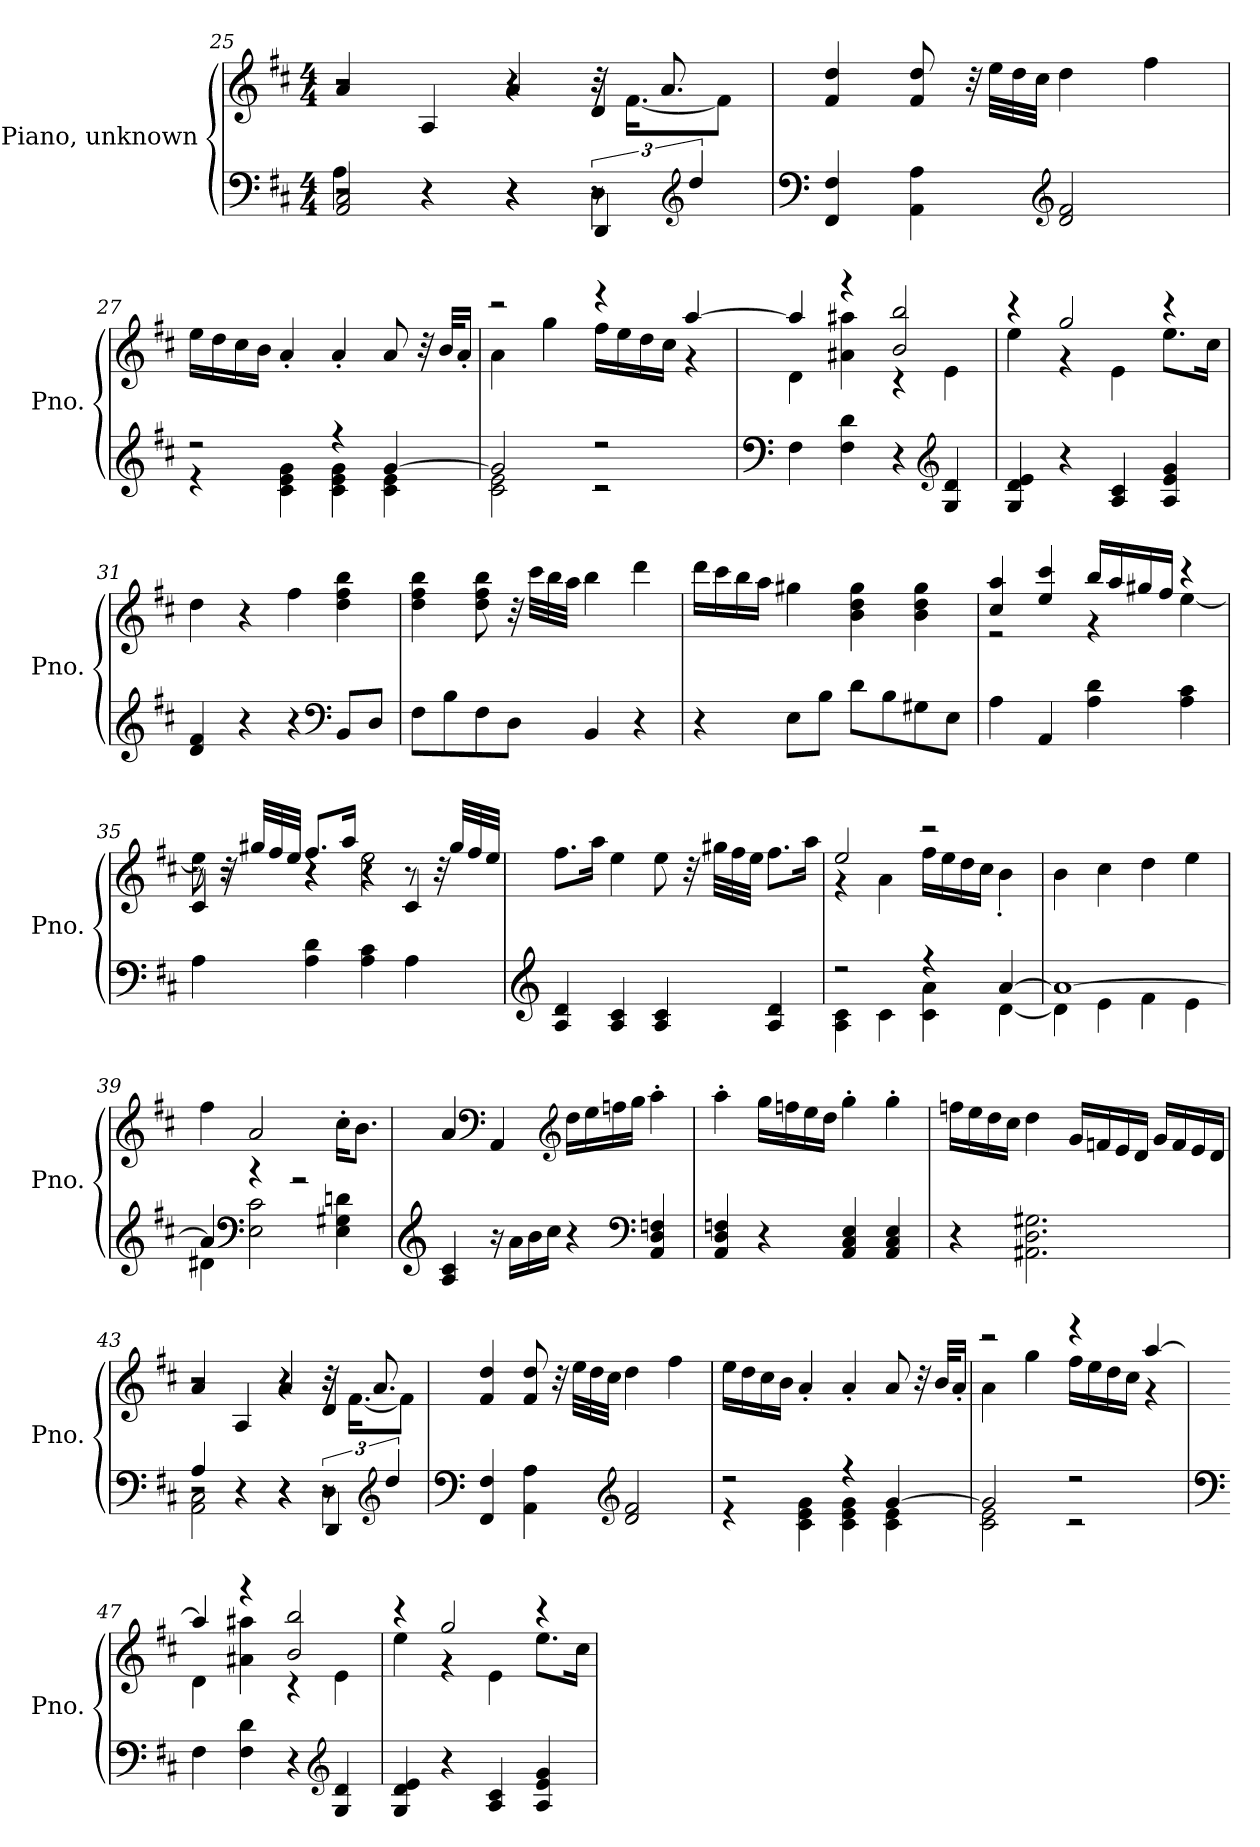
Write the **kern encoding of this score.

**kern	**kern
*part1	*part1
*staff2	*staff1
*I"Piano, unknown	*
*I'Pno.	*
*clefF4	*clefG2
*k[f#c#]	*k[f#c#]
*M4/4	*M4/4
=25	=25
*^	*^
*	*^	*	*^
2AA/ 2C#/	4A\	2r	4a/	2r	2r
.	4r	.	4A/	.	.
4r	4r	4r	4a/	4r	4r
12r	4D\	4DD/	16r	32r	4d/
.	.	.	.	[16.f#\KL	.
.	.	.	8.a/	.	.
*clefG2	*	*	*	*	*
6dd/	.	.	.	.	.
.	.	.	.	8f#\J]	.
*v	*v	*v	*	*	*
*	*v	*v	*v
=26	=26
*clefF4	*
4FF#/ 4F#/	4f#/ 4dd/
4AA\ 4A\	8f#/ 8dd/
.	32r
.	32ee\LLL
.	32dd\
.	32cc#\JJJ
*clefG2	*
2d/ 2f#/	4dd\
.	4ff#\
!!LO:LB:g=z
=27	=27
*^	*
2r	4r	16ee\LL
.	.	16dd\
.	.	16cc#\
.	.	16b\JJ
.	4c#\ 4e\ 4g\	4a'/
4r	4c#\ 4e\ 4g\	4a'/
[4g/	4c#\ 4e\	8a/
.	.	32r
.	.	32b/KLL
.	.	16a'/JJ
=28	=28	=28
*	*	*^
2g/]	2c#\ 2e\	2r	4a\
.	.	.	4gg\
2r	2r	4r	16ff#\LL
.	.	.	16ee\
.	.	.	16dd\
.	.	.	16cc#\JJ
.	.	[4aa/	4r
*v	*v	*	*
=29	=29	=29
*clefF4	*	*
4F#\	4aa/]	4d\
4F#\ 4d\	4r	4a#X\ 4aa#X\
4r	2b/ 2bb/	4r
*clefG2	*	*
4G/ 4d/	.	4e\
=30	=30	=30
4G/ 4d/ 4e/	4r	4ee\
4r	2gg/	4r
4A/ 4c#/	.	4e\
4A/ 4e/ 4g/	4r	8.ee\L
.	.	16cc#\Jk
*	*v	*v
=31	=31
4d/ 4f#/	4dd\
4r	4r
4r	4ff#\
*clefF4	*
8BB/L	4dd\ 4ff#\ 4bb\
8D/J	.
!!LO:LB:g=z
=32	=32
8F#\L	4dd\ 4ff#\ 4bb\
8B\	.
8F#\	8dd\ 8ff#\ 8bb\
8D\J	32r
.	32ccc#\LLL
.	32bb\
.	32aa\JJJ
4BB/	4bb\
4r	4ddd\
=33	=33
4r	16ddd\LL
.	16ccc#\
.	16bb\
.	16aa\JJ
8E\L	4gg#X\
8B\J	.
8d\L	4b\ 4dd\ 4gg#\
8B\	.
8G#X\	4b\ 4dd\ 4gg#\
8E\J	.
=34	=34
*	*^
4A\	4cc#/ 4aa/	2r
4AA/	4ee/ 4ccc#/	.
4A\ 4d\	16bb/LL	4r
.	16aa/	.
.	16gg#X/	.
.	16ff#/JJ	.
4A\ 4c#\	4r	[4ee\
!!LO:LB:g=z
=35	=35	=35
*	*	*^
4A\	8r	8ee\]	4c#/
.	32r	8r	.
.	32gg#X/LLL	.	.
.	32ff#/	.	.
.	32ee/JJJ	.	.
4A\ 4d\	8.ff#/L	4r	4r
.	16aa/Jk	.	.
4A\ 4c#\	4r	2ee\	4r
4A\	8r	.	4c#/
.	32r	.	.
.	32gg#/LLL	.	.
.	32ff#/	.	.
.	32ee/JJJ	.	.
*	*v	*v	*v
=36	=36
*clefG2	*
4A/ 4d/	8.ff#\L
.	16aa\Jk
4A/ 4c#/	4ee\
4A/ 4c#/	8ee\
.	32r
.	32gg#X\LLL
.	32ff#\
.	32ee\JJJ
4A/ 4d/	8.ff#\L
.	16aa\Jk
=37	=37
*^	*^
2r	4A\ 4c#\	2ee/	4r
.	4c#\	.	4a\
4r	4c#\ 4a\	2r	16ff#\LL
.	.	.	16ee\
.	.	.	16dd\
.	.	.	16cc#\JJ
[4a/	[4d\	.	4b'\
*	*	*v	*v
=38	=38	=38
1a_	4d\]	4b\
.	4e\	4cc#\
.	4f#\	4dd\
.	4e\	4ee\
!!LO:LB:g=z
=39	=39	=39
4a/]	4d#X\	4ff#\
*clefF4	*	*
4r	2E\ 2c#\	2a/
2r	.	.
.	4E\ 4G#X\ 4dn\	16cc#'\KL
.	.	8.b\J
*v	*v	*
=40	=40
*clefG2	*
4A/ 4c#/	4a/
*	*clefF4
16r	4AA/
16a\LL	.
16b\	.
16cc#\JJ	.
*	*clefG2
4r	16dd\LL
.	16ee\
.	16ffn\
.	16gg\JJ
*clefF4	*
4AA/ 4D/ 4Fn/	4aa'\
=41	=41
4AA/ 4D/ 4Fn/	4aa'\
4r	16gg\LL
.	16ffn\
.	16ee\
.	16dd\JJ
4AA/ 4C#/ 4E/	4gg'\
4AA/ 4C#/ 4E/	4gg'\
!!LO:LB:g=z
=42	=42
4r	16ffn\LL
.	16ee\
.	16dd\
.	16cc#\JJ
2.AA#X\ 2.D\ 2.G#X\	4dd\
.	16g/LL
.	16fn/
.	16e/
.	16d/JJ
.	16g/LL
.	16f/
.	16e/
.	16d/JJ
=43	=43
*^	*^
*	*^	*	*^
4A/	2AA\ 2C#\	2r	4a/	2r	2r
4r	.	.	4A/	.	.
4r	4r	4r	4a/	4r	4r
12r	4D\	4DD/	16r	32r	4d/
.	.	.	.	[16.f#\KL	.
.	.	.	8.a/	.	.
*clefG2	*	*	*	*	*
6dd/	.	.	.	.	.
.	.	.	.	8f#\J]	.
*v	*v	*v	*	*	*
*	*v	*v	*v
=44	=44
*clefF4	*
4FF#/ 4F#/	4f#/ 4dd/
4AA\ 4A\	8f#/ 8dd/
.	32r
.	32ee\LLL
.	32dd\
.	32cc#\JJJ
*clefG2	*
2d/ 2f#/	4dd\
.	4ff#\
!!LO:PB:g=z
=45	=45
*^	*
2r	4r	16ee\LL
.	.	16dd\
.	.	16cc#\
.	.	16b\JJ
.	4c#\ 4e\ 4g\	4a'/
4r	4c#\ 4e\ 4g\	4a'/
[4g/	4c#\ 4e\	8a/
.	.	32r
.	.	32b/KLL
.	.	16a'/JJ
=46	=46	=46
*	*	*^
2g/]	2c#\ 2e\	2r	4a\
.	.	.	4gg\
2r	2r	4r	16ff#\LL
.	.	.	16ee\
.	.	.	16dd\
.	.	.	16cc#\JJ
.	.	[4aa/	4r
*v	*v	*	*
=47	=47	=47
*clefF4	*	*
4F#\	4aa/]	4d\
4F#\ 4d\	4r	4a#X\ 4aa#X\
4r	2b/ 2bb/	4r
*clefG2	*	*
4G/ 4d/	.	4e\
=48	=48	=48
4G/ 4d/ 4e/	4r	4ee\
4r	2gg/	4r
4A/ 4c#/	.	4e\
4A/ 4e/ 4g/	4r	8.ee\L
.	.	16cc#\Jk
*	*v	*v
=	=
*-	*-
